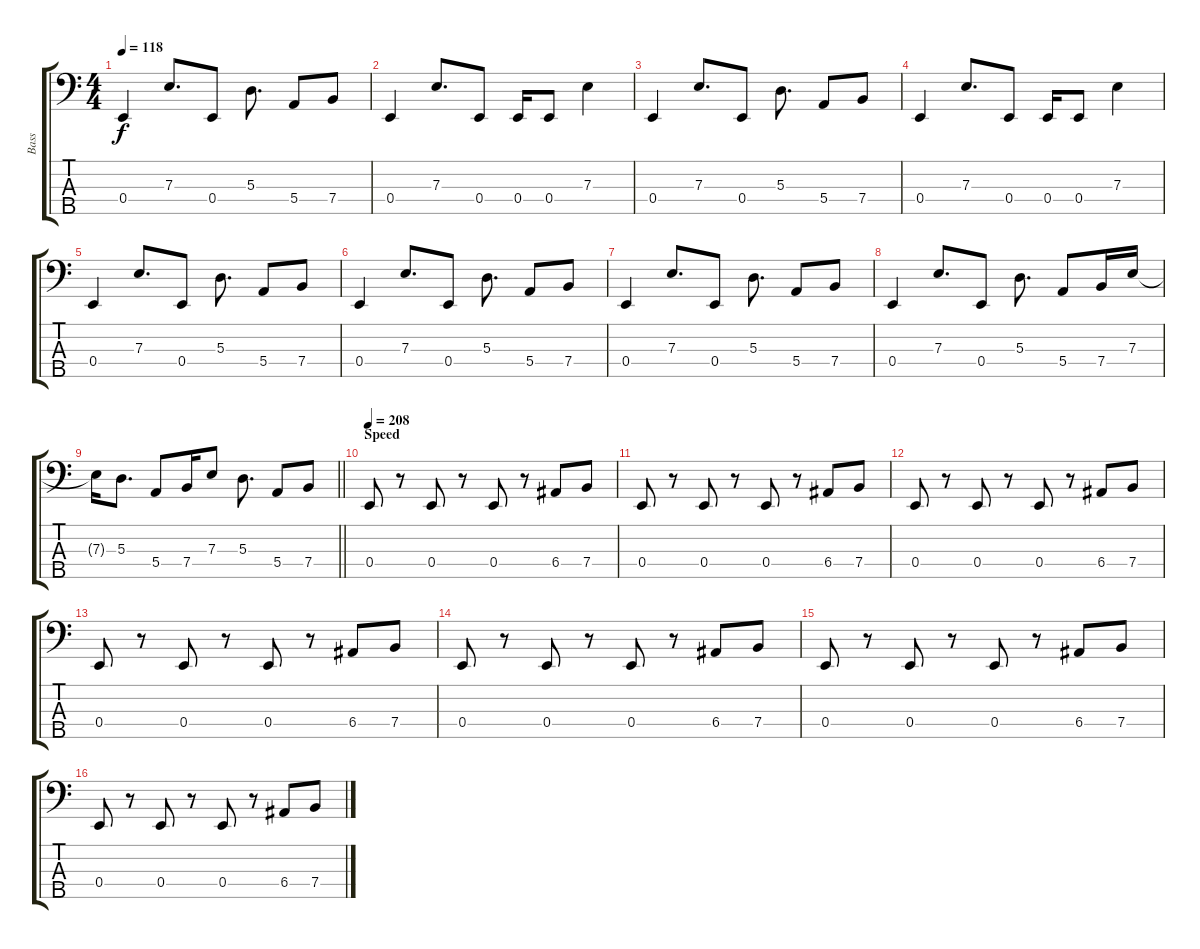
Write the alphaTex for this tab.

\track ("Bass" "Bass") {instrument electricbassfinger}
\staff {score tabs}
\tuning (G2 D2 A1 E1 B0) {hide}
\ts (4 4)
\tempo 118
\clef f4
\ks c
0.4.4{dy f} 7.3.8{d} 0.4.8 5.3.8{d} 5.4.8 7.4.8 |
0.4.4 7.3.8{d} 0.4.8 0.4.16 0.4.8 7.3.4 |
0.4.4 7.3.8{d} 0.4.8 5.3.8{d} 5.4.8 7.4.8 |
0.4.4 7.3.8{d} 0.4.8 0.4.16 0.4.8 7.3.4 |
0.4.4 7.3.8{d} 0.4.8 5.3.8{d} 5.4.8 7.4.8 |
0.4.4 7.3.8{d} 0.4.8 5.3.8{d} 5.4.8 7.4.8 |
0.4.4 7.3.8{d} 0.4.8 5.3.8{d} 5.4.8 7.4.8 |
0.4.4 7.3.8{d} 0.4.8 5.3.8{d} 5.4.8 7.4.16 7.3.16 |
\barLineRight lightlight
7.3{t}.16 5.3.8{d} 5.4.8 7.4.16 7.3.8 5.3.8{d} 5.4.8 7.4.8 |
\section ("" "Speed")
\tempo 208
0.4.8 r.8 0.4.8 r.8 0.4.8 r.8 6.4.8 7.4.8 |
0.4.8 r.8 0.4.8 r.8 0.4.8 r.8 6.4.8 7.4.8 |
0.4.8 r.8 0.4.8 r.8 0.4.8 r.8 6.4.8 7.4.8 |
0.4.8 r.8 0.4.8 r.8 0.4.8 r.8 6.4.8 7.4.8 |
0.4.8 r.8 0.4.8 r.8 0.4.8 r.8 6.4.8 7.4.8 |
0.4.8 r.8 0.4.8 r.8 0.4.8 r.8 6.4.8 7.4.8 |
0.4.8 r.8 0.4.8 r.8 0.4.8 r.8 6.4.8 7.4.8
